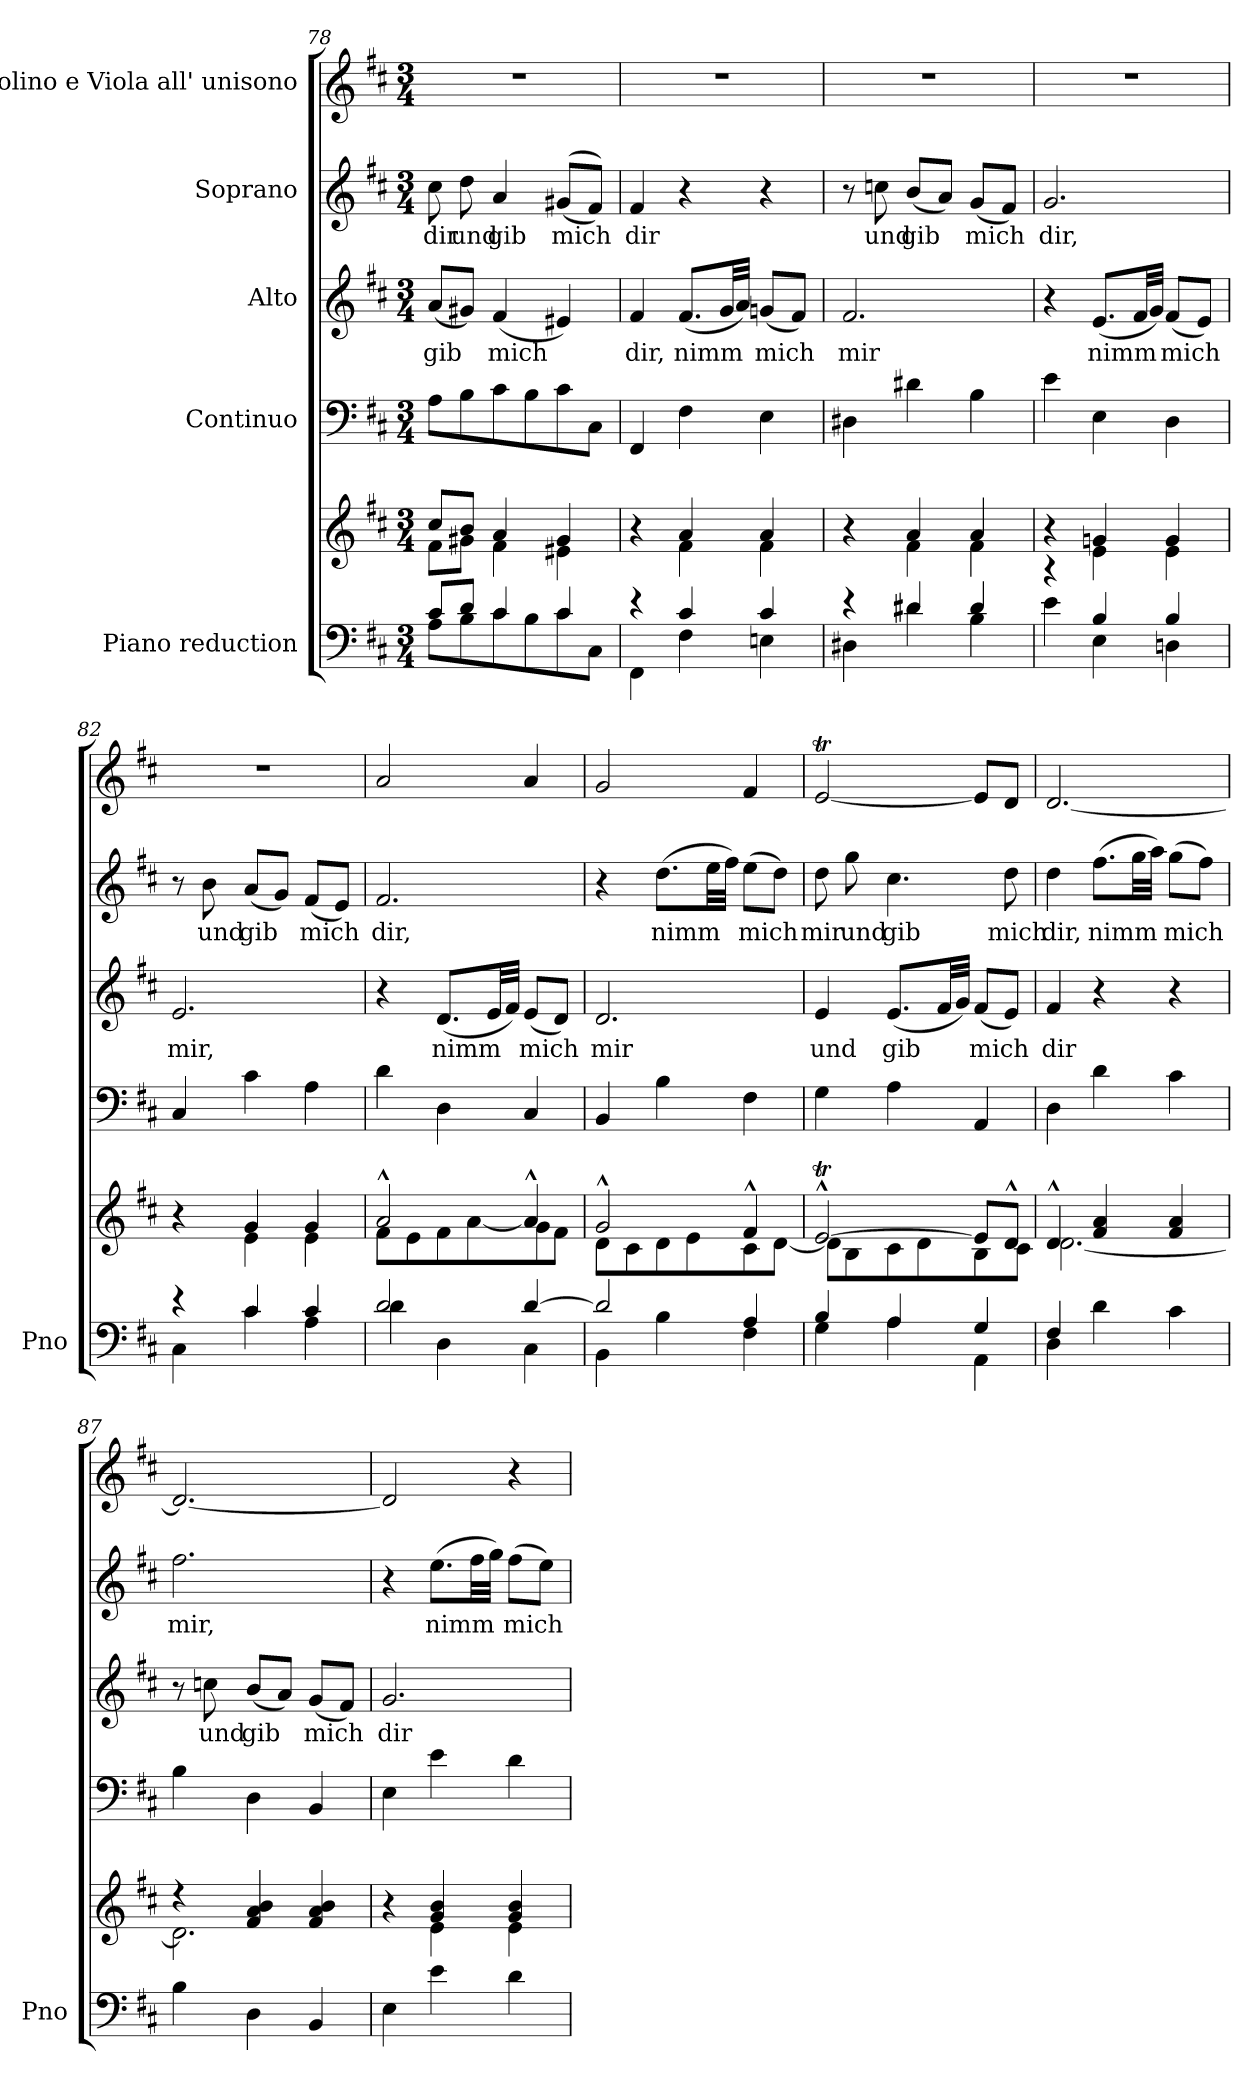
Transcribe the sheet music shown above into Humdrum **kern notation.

**kern	**kern	**kern	**kern	**text	**kern	**text	**kern
*part5	*part5	*part4	*part3	*part3	*part2	*part2	*part1
*staff6	*staff5	*staff4	*staff3	*staff3	*staff2	*staff2	*staff1
*I"Piano reduction	*	*I"Continuo	*I"Alto	*	*I"Soprano	*	*I"Violino e Viola all' unisono
*I'Pno	*	*	*	*	*	*	*
*clefF4	*clefG2	*clefF4	*clefG2	*	*clefG2	*	*clefG2
*k[f#c#]	*k[f#c#]	*k[f#c#]	*k[f#c#]	*	*k[f#c#]	*	*k[f#c#]
*M3/4	*M3/4	*M3/4	*M3/4	*	*M3/4	*	*M3/4
=78	=78	=78	=78	=78	=78	=78	=78
*^	*^	*	*	*	*	*	*
!	!	!	!	!	!	!LO:LY:b	!	!LO:LY:b	!
8c#/L	8A\L	8cc#/L	8f#\L	8A\L	(8a/L	gib	8cc#\	dir	2.r
!	!	!	!	!	!	!	!	!LO:LY:b	!
8d/J	8B\	8b/J	8g#X\J	8B\	8g#X/J)	.	8dd\	und	.
!	!	!	!	!	!	!LO:LY:b	!	!LO:LY:b	!
4c#/	8c#\	4a/	4f#\	8c#\	(4f#/	mich	4a/	gib	.
.	8B\	.	.	8B\	.	.	.	.	.
!	!	!	!	!	!	!	!	!LO:LY:b	!
4c#/	8c#\	4g#/	4e#X\	8c#\	4e#X/)	.	((8g#X/L	mich	.
.	8C#\J	.	.	8C#\J	.	.	8f#/J))	.	.
!!LO:LB:g=z
=79	=79	=79	=79	=79	=79	=79	=79	=79	=79
!	!	!	!	!	!	!LO:LY:b	!	!LO:LY:b	!
4r	4FF#\	4r	4ryy	4FF#/	4f#/	dir,	4f#/	dir	2.r
!	!	!	!	!	!	!LO:LY:b	!	!	!
4c#/	4F#\	4a/	4f#\	4F#\	(8.f#/L	nimm	4r	.	.
.	.	.	.	.	32g/LL	.	.	.	.
.	.	.	.	.	32a/JJJ)	.	.	.	.
!	!	!	!	!	!	!LO:LY:b	!	!	!
4c#/	4En\	4a/	4f#\	4E\	(8gn/L	mich	4r	.	.
.	.	.	.	.	8f#/J)	.	.	.	.
=80	=80	=80	=80	=80	=80	=80	=80	=80	=80
!	!	!	!	!	!	!LO:LY:b	!	!	!
4r	4D#X\	4r	4ryy	4D#X\	2.f#/	mir	8r	.	2.r
!	!	!	!	!	!	!	!	!LO:LY:b	!
.	.	.	.	.	.	.	8ccn\	und	.
!	!	!	!	!	!	!	!	!LO:LY:b	!
4d#X/	4d#\	4a/	4f#\	4d#X\	.	.	(8b/L	gib	.
.	.	.	.	.	.	.	8a/J)	.	.
!	!	!	!	!	!	!	!	!LO:LY:b	!
4d#/	4B\	4a/	4f#\	4B\	.	.	(8g/L	mich	.
.	.	.	.	.	.	.	8f#/J)	.	.
=81	=81	=81	=81	=81	=81	=81	=81	=81	=81
!	!	!	!	!	!	!	!	!LO:LY:b	!
4r	4e\	4r	4ryy	4e\	4r	.	2.g/	dir,	2.r
!	!	!	!	!	!	!LO:LY:b	!	!	!
4B/	4E\	4gn/	4e\	4E\	(8.e/L	nimm	.	.	.
.	.	.	.	.	32f#/LL	.	.	.	.
.	.	.	.	.	32g/JJJ)	.	.	.	.
!	!	!	!	!	!	!LO:LY:b	!	!	!
4B/	4Dn\	4g/	4e\	4D\	(8f#/L	mich	.	.	.
.	.	.	.	.	8e/J)	.	.	.	.
=82	=82	=82	=82	=82	=82	=82	=82	=82	=82
!	!	!	!	!	!	!LO:LY:b	!	!	!
4r	4C#\	4r	4ryy	4C#/	2.e/	mir,	8r	.	2.r
!	!	!	!	!	!	!	!	!LO:LY:b	!
.	.	.	.	.	.	.	8b\	und	.
!	!	!	!	!	!	!	!	!LO:LY:b	!
4c#/	4c#\	4g/	4e\	4c#\	.	.	(8a/L	gib	.
.	.	.	.	.	.	.	8g/J)	.	.
!	!	!	!	!	!	!	!	!LO:LY:b	!
4c#/	4A\	4g/	4e\	4A\	.	.	(8f#/L	mich	.
.	.	.	.	.	.	.	8e/J)	.	.
=83	=83	=83	=83	=83	=83	=83	=83	=83	=83
!	!	!	!	!	!	!	!	!LO:LY:b	!
2d/	4d\	2a^^/	8f#\L	4d\	4r	.	2.f#/	dir,	2a/
.	.	.	8e\	.	.	.	.	.	.
!	!	!	!	!	!	!LO:LY:b	!	!	!
.	4D\	.	8f#\	4D\	(8.d/L	nimm	.	.	.
.	.	.	[>8a\	.	.	.	.	.	.
.	.	.	.	.	32e/LL	.	.	.	.
.	.	.	.	.	32f#/JJJ)	.	.	.	.
!	!	!	!	!	!	!LO:LY:b	!	!	!
[4d/	4C#\	4a^^/]	8g\	4C#/	(8e/L	mich	.	.	4a/
.	.	.	8f#\J	.	8d/J)	.	.	.	.
=84	=84	=84	=84	=84	=84	=84	=84	=84	=84
!	!	!	!	!	!	!LO:LY:b	!	!	!
2d/]	4BB\	2g^^/	8d\L	4BB/	2.d/	mir	4r	.	2g/
.	.	.	8c#\	.	.	.	.	.	.
!	!	!	!	!	!	!	!	!LO:LY:b	!
.	4B\	.	8d\	4B\	.	.	(8.dd\L	nimm	.
.	.	.	8e\	.	.	.	.	.	.
.	.	.	.	.	.	.	32ee\LL	.	.
.	.	.	.	.	.	.	32ff#\JJJ)	.	.
!	!	!	!	!	!	!	!	!LO:LY:b	!
4A/	4F#\	4f#^^/	8c#\	4F#\	.	.	(8ee\L	mich	4f#/
.	.	.	[8d\J	.	.	.	8dd\J)	.	.
=85	=85	=85	=85	=85	=85	=85	=85	=85	=85
!	!	!	!	!	!	!LO:LY:b	!	!LO:LY:b	!
4B/	4G\	[2eT^^/	8d\L]	4G\	4e/	und	8dd\	mir	[2eT/
!	!	!	!	!	!	!	!	!LO:LY:b	!
.	.	.	8B\	.	.	.	8gg\	und	.
!	!	!	!	!	!	!LO:LY:b	!	!LO:LY:b	!
4A/	4A\	.	8c#\	4A\	(8.e/L	gib	4.cc#\	gib	.
.	.	.	8d\	.	.	.	.	.	.
.	.	.	.	.	32f#/LL	.	.	.	.
.	.	.	.	.	32g/JJJ)	.	.	.	.
!	!	!	!	!	!	!LO:LY:b	!	!	!
4G/	4AA\	8e/L]	8B\	4AA/	(8f#/L	mich	.	.	8e/L]
!	!	!	!	!	!	!	!	!LO:LY:b	!
.	.	8d^^/J	8c#\J	.	8e/J)	.	8dd\	mich	8d/J
!!LO:PB:g=z
=86	=86	=86	=86	=86	=86	=86	=86	=86	=86
!	!	!	!	!	!	!LO:LY:b	!	!LO:LY:b	!
4F#/	4D\	4d^^/	[2.d\	4D\	4f#/	dir	4dd\	dir,	[2.d/
!	!	!	!	!	!	!	!	!LO:LY:b	!
2ryy	4d\	4f#/ 4a/	.	4d\	4r	.	(8.ff#\L	nimm	.
.	.	.	.	.	.	.	32gg\LL	.	.
.	.	.	.	.	.	.	32aa\JJJ)	.	.
!	!	!	!	!	!	!	!	!LO:LY:b	!
.	4c#\	4f#/ 4a/	.	4c#\	4r	.	(8gg\L	mich	.
.	.	.	.	.	.	.	8ff#\J)	.	.
*v	*v	*	*	*	*	*	*	*	*
=87	=87	=87	=87	=87	=87	=87	=87	=87
!	!	!	!	!	!	!	!LO:LY:b	!
4B\	4r	2.d\]	4B\	8r	.	2.ff#\	mir,	2.d/_
!	!	!	!	!	!LO:LY:b	!	!	!
.	.	.	.	8ccn\	und	.	.	.
!	!	!	!	!	!LO:LY:b	!	!	!
4D\	4f#/ 4a/ 4b/	.	4D\	(8b/L	gib	.	.	.
.	.	.	.	8a/J)	.	.	.	.
!	!	!	!	!	!LO:LY:b	!	!	!
4BB/	4f#/ 4a/ 4b/	.	4BB/	(8g/L	mich	.	.	.
.	.	.	.	8f#/J)	.	.	.	.
=88	=88	=88	=88	=88	=88	=88	=88	=88
!	!	!	!	!	!LO:LY:b	!	!	!
4E\	4r	4ryy	4E\	2.g/	dir	4r	.	2d/]
!	!	!	!	!	!	!	!LO:LY:b	!
4e\	4g/ 4b/	4e\	4e\	.	.	(8.ee\L	nimm	.
.	.	.	.	.	.	32ff#\LL	.	.
.	.	.	.	.	.	32gg\JJJ)	.	.
!	!	!	!	!	!	!	!LO:LY:b	!
4d\	4g/ 4b/	4e\	4d\	.	.	(8ff#\L	mich	4r
.	.	.	.	.	.	8ee\J)	.	.
*	*v	*v	*	*	*	*	*	*
=	=	=	=	=	=	=	=
*-	*-	*-	*-	*-	*-	*-	*-
